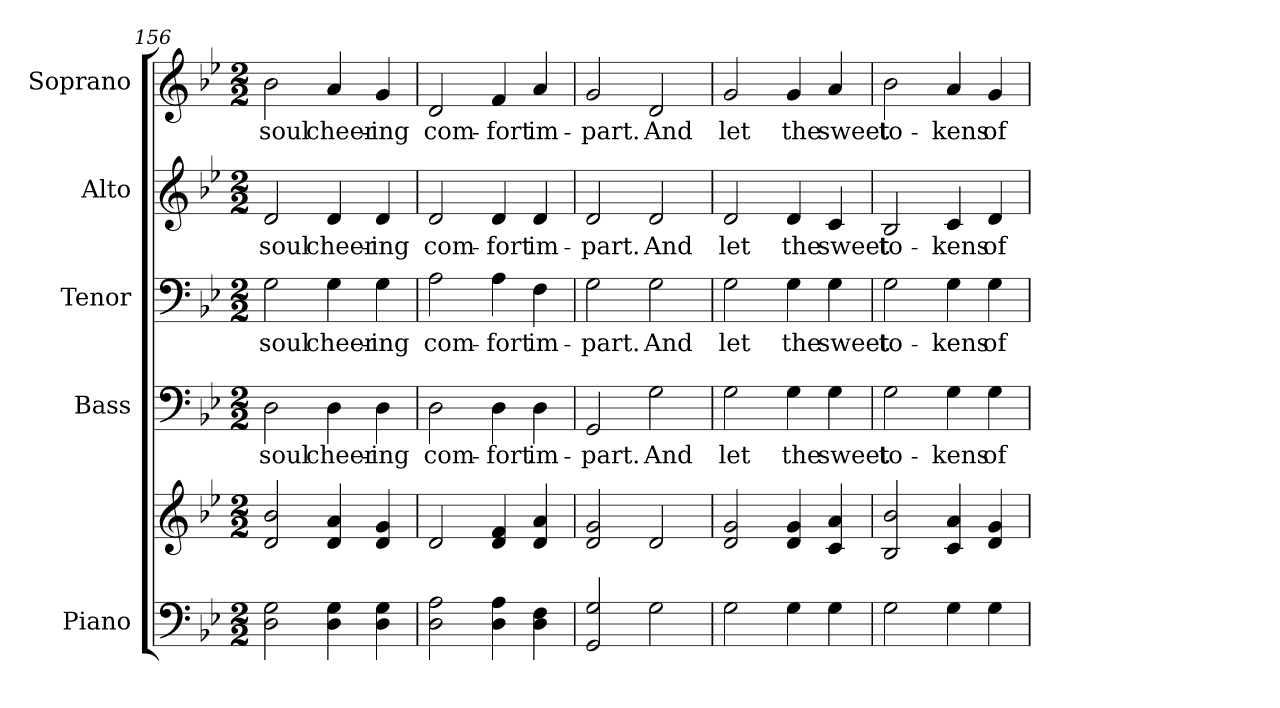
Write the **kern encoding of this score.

**kern	**kern	**kern	**text	**kern	**text	**kern	**text	**kern	**text
*part5	*part5	*part4	*part4	*part3	*part3	*part2	*part2	*part1	*part1
*staff6	*staff5	*staff4	*staff4	*staff3	*staff3	*staff2	*staff2	*staff1	*staff1
*I"Piano	*	*I"Bass	*	*I"Tenor	*	*I"Alto	*	*I"Soprano	*
*I'Pno.	*	*I'B.	*	*I'T.	*	*I'A.	*	*I'S.	*
*clefF4	*clefG2	*clefF4	*	*clefF4	*	*clefG2	*	*clefG2	*
*k[b-e-]	*k[b-e-]	*k[b-e-]	*	*k[b-e-]	*	*k[b-e-]	*	*k[b-e-]	*
*B-:	*B-:	*B-:	*	*B-:	*	*B-:	*	*B-:	*
*M2/2	*M2/2	*M2/2	*	*M2/2	*	*M2/2	*	*M2/2	*
=156	=156	=156	=156	=156	=156	=156	=156	=156	=156
!	!	!	!LO:LY:b:color=#000000	!	!	!	!	!	!
!	!	!	!	!	!LO:LY:b:color=#000000	!	!	!	!
!	!	!	!	!	!	!	!LO:LY:b:color=#000000	!	!
!	!	!	!	!	!	!	!	!	!LO:LY:b:color=#000000
2Di\ 2Gi	2di/ 2b-i	2Di\	soul	2Gi\	soul	2di/	soul	2b-i\	soul
!	!	!	!LO:LY:b:color=#000000	!	!	!	!	!	!
!	!	!	!	!	!LO:LY:b:color=#000000	!	!	!	!
!	!	!	!	!	!	!	!LO:LY:b:color=#000000	!	!
!	!	!	!	!	!	!	!	!	!LO:LY:b:color=#000000
4Di\ 4Gi	4di/ 4ai	4Di\	cheer-	4Gi\	cheer-	4di/	cheer-	4ai/	cheer-
!	!	!	!LO:LY:b:color=#000000	!	!	!	!	!	!
!	!	!	!	!	!LO:LY:b:color=#000000	!	!	!	!
!	!	!	!	!	!	!	!LO:LY:b:color=#000000	!	!
!	!	!	!	!	!	!	!	!	!LO:LY:b:color=#000000
4Di\ 4Gi	4di/ 4gi	4Di\	-ing	4Gi\	-ing	4di/	-ing	4gi/	-ing
!!LO:LB:g=z
=157	=157	=157	=157	=157	=157	=157	=157	=157	=157
!	!	!	!LO:LY:b:color=#000000	!	!	!	!	!	!
!	!	!	!	!	!LO:LY:b:color=#000000	!	!	!	!
!	!	!	!	!	!	!	!LO:LY:b:color=#000000	!	!
!	!	!	!	!	!	!	!	!	!LO:LY:b:color=#000000
2Di\ 2Ai	2di/	2Di\	com-	2Ai\	com-	2di/	com-	2di/	com-
!	!	!	!LO:LY:b:color=#000000	!	!	!	!	!	!
!	!	!	!	!	!LO:LY:b:color=#000000	!	!	!	!
!	!	!	!	!	!	!	!LO:LY:b:color=#000000	!	!
!	!	!	!	!	!	!	!	!	!LO:LY:b:color=#000000
4Di\ 4Ai	4di/ 4fi	4Di\	-fort	4Ai\	-fort	4di/	-fort	4fi/	-fort
!	!	!	!LO:LY:b:color=#000000	!	!	!	!	!	!
!	!	!	!	!	!LO:LY:b:color=#000000	!	!	!	!
!	!	!	!	!	!	!	!LO:LY:b:color=#000000	!	!
!	!	!	!	!	!	!	!	!	!LO:LY:b:color=#000000
4Di\ 4Fi	4di/ 4ai	4Di\	im-	4Fi\	im-	4di/	im-	4ai/	im-
=158	=158	=158	=158	=158	=158	=158	=158	=158	=158
!	!	!	!LO:LY:b:color=#000000	!	!	!	!	!	!
!	!	!	!	!	!LO:LY:b:color=#000000	!	!	!	!
!	!	!	!	!	!	!	!LO:LY:b:color=#000000	!	!
!	!	!	!	!	!	!	!	!	!LO:LY:b:color=#000000
2GGi/ 2Gi	2di/ 2gi	2GGi/	-part.	2Gi\	-part.	2di/	-part.	2gi/	-part.
!	!	!	!LO:LY:b:color=#000000	!	!	!	!	!	!
!	!	!	!	!	!LO:LY:b:color=#000000	!	!	!	!
!	!	!	!	!	!	!	!LO:LY:b:color=#000000	!	!
!	!	!	!	!	!	!	!	!	!LO:LY:b:color=#000000
2Gi\	2di/	2Gi\	And	2Gi\	And	2di/	And	2di/	And
!!LO:PB:g=z
=159	=159	=159	=159	=159	=159	=159	=159	=159	=159
!	!	!	!LO:LY:b:color=#000000	!	!	!	!	!	!
!	!	!	!	!	!LO:LY:b:color=#000000	!	!	!	!
!	!	!	!	!	!	!	!LO:LY:b:color=#000000	!	!
!	!	!	!	!	!	!	!	!	!LO:LY:b:color=#000000
2Gi\	2di/ 2gi	2Gi\	let	2Gi\	let	2di/	let	2gi/	let
!	!	!	!LO:LY:b:color=#000000	!	!	!	!	!	!
!	!	!	!	!	!LO:LY:b:color=#000000	!	!	!	!
!	!	!	!	!	!	!	!LO:LY:b:color=#000000	!	!
!	!	!	!	!	!	!	!	!	!LO:LY:b:color=#000000
4Gi\	4di/ 4gi	4Gi\	the	4Gi\	the	4di/	the	4gi/	the
!	!	!	!LO:LY:b:color=#000000	!	!	!	!	!	!
!	!	!	!	!	!LO:LY:b:color=#000000	!	!	!	!
!	!	!	!	!	!	!	!LO:LY:b:color=#000000	!	!
!	!	!	!	!	!	!	!	!	!LO:LY:b:color=#000000
4Gi\	4ci/ 4ai	4Gi\	sweet	4Gi\	sweet	4ci/	sweet	4ai/	sweet
=160	=160	=160	=160	=160	=160	=160	=160	=160	=160
!	!	!	!LO:LY:b:color=#000000	!	!	!	!	!	!
!	!	!	!	!	!LO:LY:b:color=#000000	!	!	!	!
!	!	!	!	!	!	!	!LO:LY:b:color=#000000	!	!
!	!	!	!	!	!	!	!	!	!LO:LY:b:color=#000000
2Gi\	2B-i/ 2b-i	2Gi\	to-	2Gi\	to-	2B-i/	to-	2b-i\	to-
!	!	!	!LO:LY:b:color=#000000	!	!	!	!	!	!
!	!	!	!	!	!LO:LY:b:color=#000000	!	!	!	!
!	!	!	!	!	!	!	!LO:LY:b:color=#000000	!	!
!	!	!	!	!	!	!	!	!	!LO:LY:b:color=#000000
4Gi\	4ci/ 4ai	4Gi\	-kens	4Gi\	-kens	4ci/	-kens	4ai/	-kens
!	!	!	!LO:LY:b:color=#000000	!	!	!	!	!	!
!	!	!	!	!	!LO:LY:b:color=#000000	!	!	!	!
!	!	!	!	!	!	!	!LO:LY:b:color=#000000	!	!
!	!	!	!	!	!	!	!	!	!LO:LY:b:color=#000000
4Gi\	4di/ 4gi	4Gi\	of	4Gi\	of	4di/	of	4gi/	of
=	=	=	=	=	=	=	=	=	=
*-	*-	*-	*-	*-	*-	*-	*-	*-	*-
